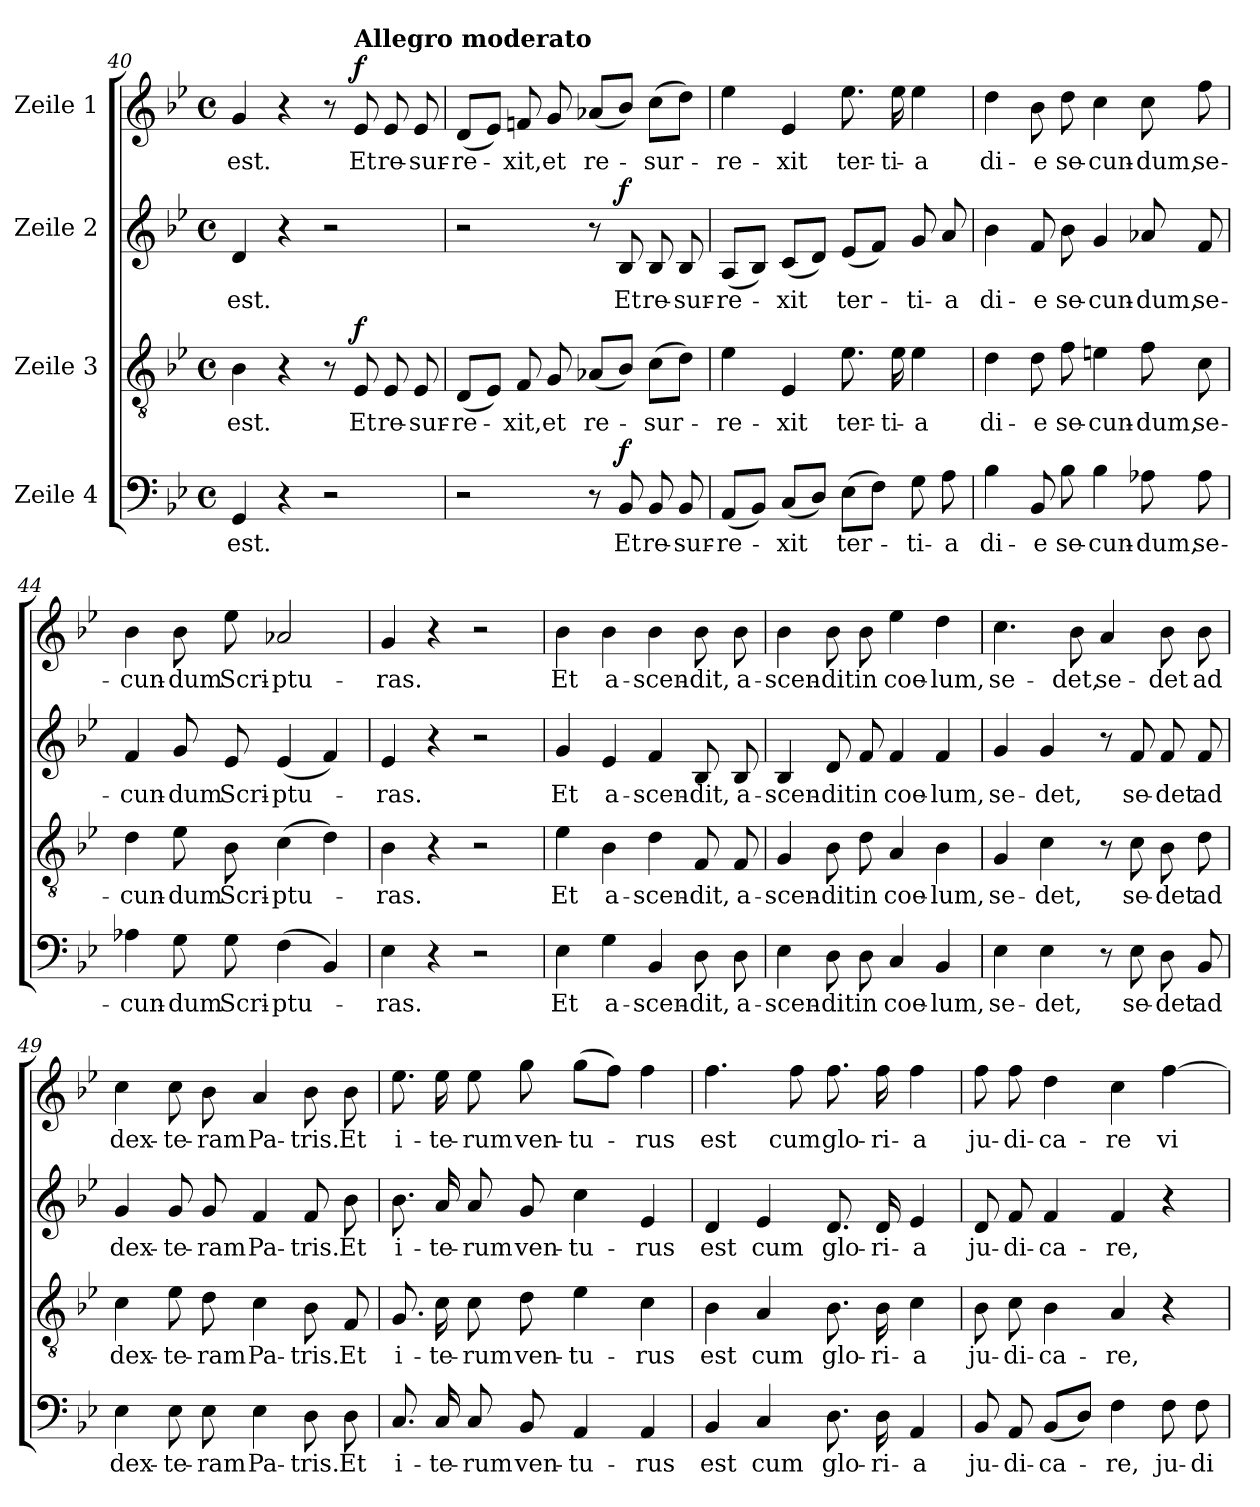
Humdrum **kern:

**kern	**text	**dynam	**kern	**text	**dynam	**kern	**text	**dynam	**kern	**text	**dynam
*part4	*part4	*part4	*part3	*part3	*part3	*part2	*part2	*part2	*part1	*part1	*part1
*staff4	*staff4	*staff4	*staff3	*staff3	*staff3	*staff2	*staff2	*staff2	*staff1	*staff1	*staff1
*I"Zeile 4	*	*	*I"Zeile 3	*	*	*I"Zeile 2	*	*	*I"Zeile 1	*	*
*clefF4	*	*	*clefGv2	*	*	*clefG2	*	*	*clefG2	*	*
*k[b-e-]	*	*	*k[b-e-]	*	*	*k[b-e-]	*	*	*k[b-e-]	*	*
*M4/4	*	*	*M4/4	*	*	*M4/4	*	*	*M4/4	*	*
*met(c)	*	*	*met(c)	*	*	*met(c)	*	*	*met(c)	*	*
=40	=40	=40	=40	=40	=40	=40	=40	=40	=40	=40	=40
!	!LO:LY:b	!	!	!LO:LY:b	!	!	!LO:LY:b	!	!	!LO:LY:b	!
4GG/	est.	.	4B-\	est.	.	4d/	est.	.	4g/	est.	.
4r	.	.	4r	.	.	4r	.	.	4r	.	.
2r	.	.	8r	.	.	2r	.	.	8r	.	.
*	*	*	*	*	*	*	*	*	*MM84	*	*
!	!	!	!	!	!	!	!	!	!LO:TX:a:B:t=Allegro moderato	!	!
!	!	!	!	!LO:LY:b	!LO:DY:b	!	!	!	!	!LO:LY:b	!LO:DY:b
.	.	.	8E-/	Et	f	.	.	.	8e-/	Et	f
!	!	!	!	!LO:LY:b	!	!	!	!	!	!LO:LY:b	!
.	.	.	8E-/	re-	.	.	.	.	8e-/	re-	.
!	!	!	!	!LO:LY:b	!	!	!	!	!	!LO:LY:b	!
.	.	.	8E-/	-sur-	.	.	.	.	8e-/	-sur-	.
!!LO:LB:g=z
=41	=41	=41	=41	=41	=41	=41	=41	=41	=41	=41	=41
!	!	!	!	!LO:LY:b	!	!	!	!	!	!LO:LY:b	!
2r	.	.	(8D/L	-re-	.	2r	.	.	(8d/L	-re-	.
.	.	.	8E-/J)	.	.	.	.	.	8e-/J)	.	.
!	!	!	!	!LO:LY:b	!	!	!	!	!	!LO:LY:b	!
.	.	.	8F/	-xit,	.	.	.	.	8fn/	-xit,	.
!	!	!	!	!LO:LY:b	!	!	!	!	!	!LO:LY:b	!
.	.	.	8G/	et	.	.	.	.	8g/	et	.
!	!	!	!	!LO:LY:b	!	!	!	!	!	!LO:LY:b	!
8r	.	.	(8A-X/L	re-	.	8r	.	.	(8a-X/L	re-	.
!	!LO:LY:b	!LO:DY:b	!	!	!	!	!LO:LY:b	!LO:DY:b	!	!	!
8BB-/	Et	f	8B-/J)	.	.	8B-/	Et	f	8b-/J)	.	.
!	!LO:LY:b	!	!	!LO:LY:b	!	!	!LO:LY:b	!	!	!LO:LY:b	!
8BB-/	re-	.	(8c\L	-sur-	.	8B-/	re-	.	(8cc\L	-sur-	.
!	!LO:LY:b	!	!	!	!	!	!LO:LY:b	!	!	!	!
8BB-/	-sur-	.	8d\J)	.	.	8B-/	-sur-	.	8dd\J)	.	.
=42	=42	=42	=42	=42	=42	=42	=42	=42	=42	=42	=42
!	!LO:LY:b	!	!	!LO:LY:b	!	!	!LO:LY:b	!	!	!LO:LY:b	!
(8AA/L	-re-	.	4e-\	-re-	.	(8A/L	-re-	.	4ee-\	-re-	.
8BB-/J)	.	.	.	.	.	8B-/J)	.	.	.	.	.
!	!LO:LY:b	!	!	!LO:LY:b	!	!	!LO:LY:b	!	!	!LO:LY:b	!
(8C/L	-xit	.	4E-/	-xit	.	(8c/L	-xit	.	4e-/	-xit	.
8D/J)	.	.	.	.	.	8d/J)	.	.	.	.	.
!	!LO:LY:b	!	!	!LO:LY:b	!	!	!LO:LY:b	!	!	!LO:LY:b	!
(8E-\L	ter-	.	8.e-\	ter-	.	(8e-/L	ter-	.	8.ee-\	ter-	.
8F\J)	.	.	.	.	.	8f/J)	.	.	.	.	.
!	!	!	!	!LO:LY:b	!	!	!	!	!	!LO:LY:b	!
.	.	.	16e-\	-ti-	.	.	.	.	16ee-\	-ti-	.
!	!LO:LY:b	!	!	!LO:LY:b	!	!	!LO:LY:b	!	!	!LO:LY:b	!
8G\	-ti-	.	4e-\	-a	.	8g/	-ti-	.	4ee-\	-a	.
!	!LO:LY:b	!	!	!	!	!	!LO:LY:b	!	!	!	!
8A\	-a	.	.	.	.	8a/	-a	.	.	.	.
=43	=43	=43	=43	=43	=43	=43	=43	=43	=43	=43	=43
!	!LO:LY:b	!	!	!LO:LY:b	!	!	!LO:LY:b	!	!	!LO:LY:b	!
4B-\	di-	.	4d\	di-	.	4b-\	di-	.	4dd\	di-	.
!	!LO:LY:b	!	!	!LO:LY:b	!	!	!LO:LY:b	!	!	!LO:LY:b	!
8BB-/	-e	.	8d\	-e	.	8f/	-e	.	8b-\	-e	.
!	!LO:LY:b	!	!	!LO:LY:b	!	!	!LO:LY:b	!	!	!LO:LY:b	!
8B-\	se-	.	8f\	se-	.	8b-\	se-	.	8dd\	se-	.
!	!LO:LY:b	!	!	!LO:LY:b	!	!	!LO:LY:b	!	!	!LO:LY:b	!
4B-\	-cun-	.	4en\	-cun-	.	4g/	-cun-	.	4cc\	-cun-	.
!	!LO:LY:b	!	!	!LO:LY:b	!	!	!LO:LY:b	!	!	!LO:LY:b	!
8A-X\	-dum,	.	8f\	-dum,	.	8a-X/	-dum,	.	8cc\	-dum,	.
!	!LO:LY:b	!	!	!LO:LY:b	!	!	!LO:LY:b	!	!	!LO:LY:b	!
8A-\	se-	.	8c\	se-	.	8f/	se-	.	8ff\	se-	.
=44	=44	=44	=44	=44	=44	=44	=44	=44	=44	=44	=44
!	!LO:LY:b	!	!	!LO:LY:b	!	!	!LO:LY:b	!	!	!LO:LY:b	!
4A-X\	-cun-	.	4d\	-cun-	.	4f/	-cun-	.	4b-\	-cun-	.
!	!LO:LY:b	!	!	!LO:LY:b	!	!	!LO:LY:b	!	!	!LO:LY:b	!
8G\	-dum	.	8e-i\	-dum	.	8g/	-dum	.	8b-\	-dum	.
!	!LO:LY:b	!	!	!LO:LY:b	!	!	!LO:LY:b	!	!	!LO:LY:b	!
8G\	Scri-	.	8B-\	Scri-	.	8e-/	Scri-	.	8ee-\	Scri-	.
!	!LO:LY:b	!	!	!LO:LY:b	!	!	!LO:LY:b	!	!	!LO:LY:b	!
(4F\	-ptu-	.	(4c\	-ptu-	.	(4e-/	-ptu-	.	2a-X/	-ptu-	.
4BB-/)	.	.	4d\)	.	.	4f/)	.	.	.	.	.
!!LO:PB:g=z
=45	=45	=45	=45	=45	=45	=45	=45	=45	=45	=45	=45
!	!LO:LY:b	!	!	!LO:LY:b	!	!	!LO:LY:b	!	!	!LO:LY:b	!
4E-\	-ras.	.	4B-\	-ras.	.	4e-/	-ras.	.	4g/	-ras.	.
4r	.	.	4r	.	.	4r	.	.	4r	.	.
2r	.	.	2r	.	.	2r	.	.	2r	.	.
=46	=46	=46	=46	=46	=46	=46	=46	=46	=46	=46	=46
!	!LO:LY:b	!	!	!LO:LY:b	!	!	!LO:LY:b	!	!	!LO:LY:b	!
4E-\	Et	.	4e-\	Et	.	4g/	Et	.	4b-\	Et	.
!	!LO:LY:b	!	!	!LO:LY:b	!	!	!LO:LY:b	!	!	!LO:LY:b	!
4G\	a-	.	4B-\	a-	.	4e-/	a-	.	4b-\	a-	.
!	!LO:LY:b	!	!	!LO:LY:b	!	!	!LO:LY:b	!	!	!LO:LY:b	!
4BB-/	-scen-	.	4d\	-scen-	.	4f/	-scen-	.	4b-\	-scen-	.
!	!LO:LY:b	!	!	!LO:LY:b	!	!	!LO:LY:b	!	!	!LO:LY:b	!
8D\	-dit,	.	8F/	-dit,	.	8B-/	-dit,	.	8b-\	-dit,	.
!	!LO:LY:b	!	!	!LO:LY:b	!	!	!LO:LY:b	!	!	!LO:LY:b	!
8D\	a-	.	8F/	a-	.	8B-/	a-	.	8b-\	a-	.
=47	=47	=47	=47	=47	=47	=47	=47	=47	=47	=47	=47
!	!LO:LY:b	!	!	!LO:LY:b	!	!	!LO:LY:b	!	!	!LO:LY:b	!
4E-\	-scen-	.	4G/	-scen-	.	4B-/	-scen-	.	4b-\	-scen-	.
!	!LO:LY:b	!	!	!LO:LY:b	!	!	!LO:LY:b	!	!	!LO:LY:b	!
8D\	-dit	.	8B-\	-dit	.	8d/	-dit	.	8b-\	-dit	.
!	!LO:LY:b	!	!	!LO:LY:b	!	!	!LO:LY:b	!	!	!LO:LY:b	!
8D\	in	.	8d\	in	.	8f/	in	.	8b-\	in	.
!	!LO:LY:b	!	!	!LO:LY:b	!	!	!LO:LY:b	!	!	!LO:LY:b	!
4C/	coe-	.	4A/	coe-	.	4f/	coe-	.	4ee-\	coe-	.
!	!LO:LY:b	!	!	!LO:LY:b	!	!	!LO:LY:b	!	!	!LO:LY:b	!
4BB-/	-lum,	.	4B-\	-lum,	.	4f/	-lum,	.	4dd\	-lum,	.
=48	=48	=48	=48	=48	=48	=48	=48	=48	=48	=48	=48
!	!LO:LY:b	!	!	!LO:LY:b	!	!	!LO:LY:b	!	!	!LO:LY:b	!
4E-\	se-	.	4G/	se-	.	4g/	se-	.	4.cc\	se-	.
!	!LO:LY:b	!	!	!LO:LY:b	!	!	!LO:LY:b	!	!	!	!
4E-\	-det,	.	4c\	-det,	.	4g/	-det,	.	.	.	.
!	!	!	!	!	!	!	!	!	!	!LO:LY:b	!
.	.	.	.	.	.	.	.	.	8b-\	-det,	.
!	!	!	!	!	!	!	!	!	!	!LO:LY:b	!
8r	.	.	8r	.	.	8r	.	.	4a/	se-	.
!	!LO:LY:b	!	!	!LO:LY:b	!	!	!LO:LY:b	!	!	!	!
8E-\	se-	.	8c\	se-	.	8f/	se-	.	.	.	.
!	!LO:LY:b	!	!	!LO:LY:b	!	!	!LO:LY:b	!	!	!LO:LY:b	!
8D\	-det	.	8B-\	-det	.	8f/	-det	.	8b-\	-det	.
!	!LO:LY:b	!	!	!LO:LY:b	!	!	!LO:LY:b	!	!	!LO:LY:b	!
8BB-/	ad	.	8d\	ad	.	8f/	ad	.	8b-\	ad	.
=49	=49	=49	=49	=49	=49	=49	=49	=49	=49	=49	=49
!	!LO:LY:b	!	!	!LO:LY:b	!	!	!LO:LY:b	!	!	!LO:LY:b	!
4E-\	dex-	.	4c\	dex-	.	4g/	dex-	.	4cc\	dex-	.
!	!LO:LY:b	!	!	!LO:LY:b	!	!	!LO:LY:b	!	!	!LO:LY:b	!
8E-\	-te-	.	8e-\	-te-	.	8g/	-te-	.	8cc\	-te-	.
!	!LO:LY:b	!	!	!LO:LY:b	!	!	!LO:LY:b	!	!	!LO:LY:b	!
8E-\	-ram	.	8d\	-ram	.	8g/	-ram	.	8b-\	-ram	.
!	!LO:LY:b	!	!	!LO:LY:b	!	!	!LO:LY:b	!	!	!LO:LY:b	!
4E-\	Pa-	.	4c\	Pa-	.	4f/	Pa-	.	4a/	Pa-	.
!	!LO:LY:b	!	!	!LO:LY:b	!	!	!LO:LY:b	!	!	!LO:LY:b	!
8D\	-tris.	.	8B-\	-tris.	.	8f/	-tris.	.	8b-\	-tris.	.
!	!LO:LY:b	!	!	!LO:LY:b	!	!	!LO:LY:b	!	!	!LO:LY:b	!
8D\	Et	.	8F/	Et	.	8b-\	Et	.	8b-\	Et	.
!!LO:LB:g=z
=50	=50	=50	=50	=50	=50	=50	=50	=50	=50	=50	=50
!	!LO:LY:b	!	!	!LO:LY:b	!	!	!LO:LY:b	!	!	!LO:LY:b	!
8.C/	i-	.	8.G/	i-	.	8.b-\	i-	.	8.ee-\	i-	.
!	!LO:LY:b	!	!	!LO:LY:b	!	!	!LO:LY:b	!	!	!LO:LY:b	!
16C/	-te-	.	16c\	-te-	.	16a/	-te-	.	16ee-\	-te-	.
!	!LO:LY:b	!	!	!LO:LY:b	!	!	!LO:LY:b	!	!	!LO:LY:b	!
8C/	-rum	.	8c\	-rum	.	8a/	-rum	.	8ee-\	-rum	.
!	!LO:LY:b	!	!	!LO:LY:b	!	!	!LO:LY:b	!	!	!LO:LY:b	!
8BB-/	ven-	.	8d\	ven-	.	8g/	ven-	.	8gg\	ven-	.
!	!LO:LY:b	!	!	!LO:LY:b	!	!	!LO:LY:b	!	!	!LO:LY:b	!
4AA/	-tu-	.	4e-\	-tu-	.	4cc\	-tu-	.	(8gg\L	-tu-	.
.	.	.	.	.	.	.	.	.	8ff\J)	.	.
!	!LO:LY:b	!	!	!LO:LY:b	!	!	!LO:LY:b	!	!	!LO:LY:b	!
4AA/	-rus	.	4c\	-rus	.	4e-/	-rus	.	4ff\	-rus	.
=51	=51	=51	=51	=51	=51	=51	=51	=51	=51	=51	=51
!	!LO:LY:b	!	!	!LO:LY:b	!	!	!LO:LY:b	!	!	!LO:LY:b	!
4BB-/	est	.	4B-\	est	.	4d/	est	.	4.ff\	est	.
!	!LO:LY:b	!	!	!LO:LY:b	!	!	!LO:LY:b	!	!	!	!
4C/	cum	.	4A/	cum	.	4e-/	cum	.	.	.	.
!	!	!	!	!	!	!	!	!	!	!LO:LY:b	!
.	.	.	.	.	.	.	.	.	8ff\	cum	.
!	!LO:LY:b	!	!	!LO:LY:b	!	!	!LO:LY:b	!	!	!LO:LY:b	!
8.D\	glo-	.	8.B-\	glo-	.	8.d/	glo-	.	8.ff\	glo-	.
!	!LO:LY:b	!	!	!LO:LY:b	!	!	!LO:LY:b	!	!	!LO:LY:b	!
16D\	-ri-	.	16B-\	-ri-	.	16d/	-ri-	.	16ff\	-ri-	.
!	!LO:LY:b	!	!	!LO:LY:b	!	!	!LO:LY:b	!	!	!LO:LY:b	!
4AA/	-a	.	4c\	-a	.	4e-/	-a	.	4ff\	-a	.
=52	=52	=52	=52	=52	=52	=52	=52	=52	=52	=52	=52
!	!LO:LY:b	!	!	!LO:LY:b	!	!	!LO:LY:b	!	!	!LO:LY:b	!
8BB-/	ju-	.	8B-\	ju-	.	8d/	ju-	.	8ff\	ju-	.
!	!LO:LY:b	!	!	!LO:LY:b	!	!	!LO:LY:b	!	!	!LO:LY:b	!
8AA/	-di-	.	8c\	-di-	.	8f/	-di-	.	8ff\	-di-	.
!	!LO:LY:b	!	!	!LO:LY:b	!	!	!LO:LY:b	!	!	!LO:LY:b	!
(8BB-/L	-ca-	.	4B-\	-ca-	.	4f/	-ca-	.	4dd\	-ca-	.
8D/J)	.	.	.	.	.	.	.	.	.	.	.
!	!LO:LY:b	!	!	!LO:LY:b	!	!	!LO:LY:b	!	!	!LO:LY:b	!
4F\	-re,	.	4A/	-re,	.	4f/	-re,	.	4cc\	-re	.
!	!LO:LY:b	!	!	!	!	!	!	!	!	!LO:LY:b	!
8F\	ju-	.	4r	.	.	4r	.	.	[4ff\	vi-	.
!	!LO:LY:b	!	!	!	!	!	!	!	!	!	!
8F\	-di-	.	.	.	.	.	.	.	.	.	.
=	=	=	=	=	=	=	=	=	=	=	=
*-	*-	*-	*-	*-	*-	*-	*-	*-	*-	*-	*-
